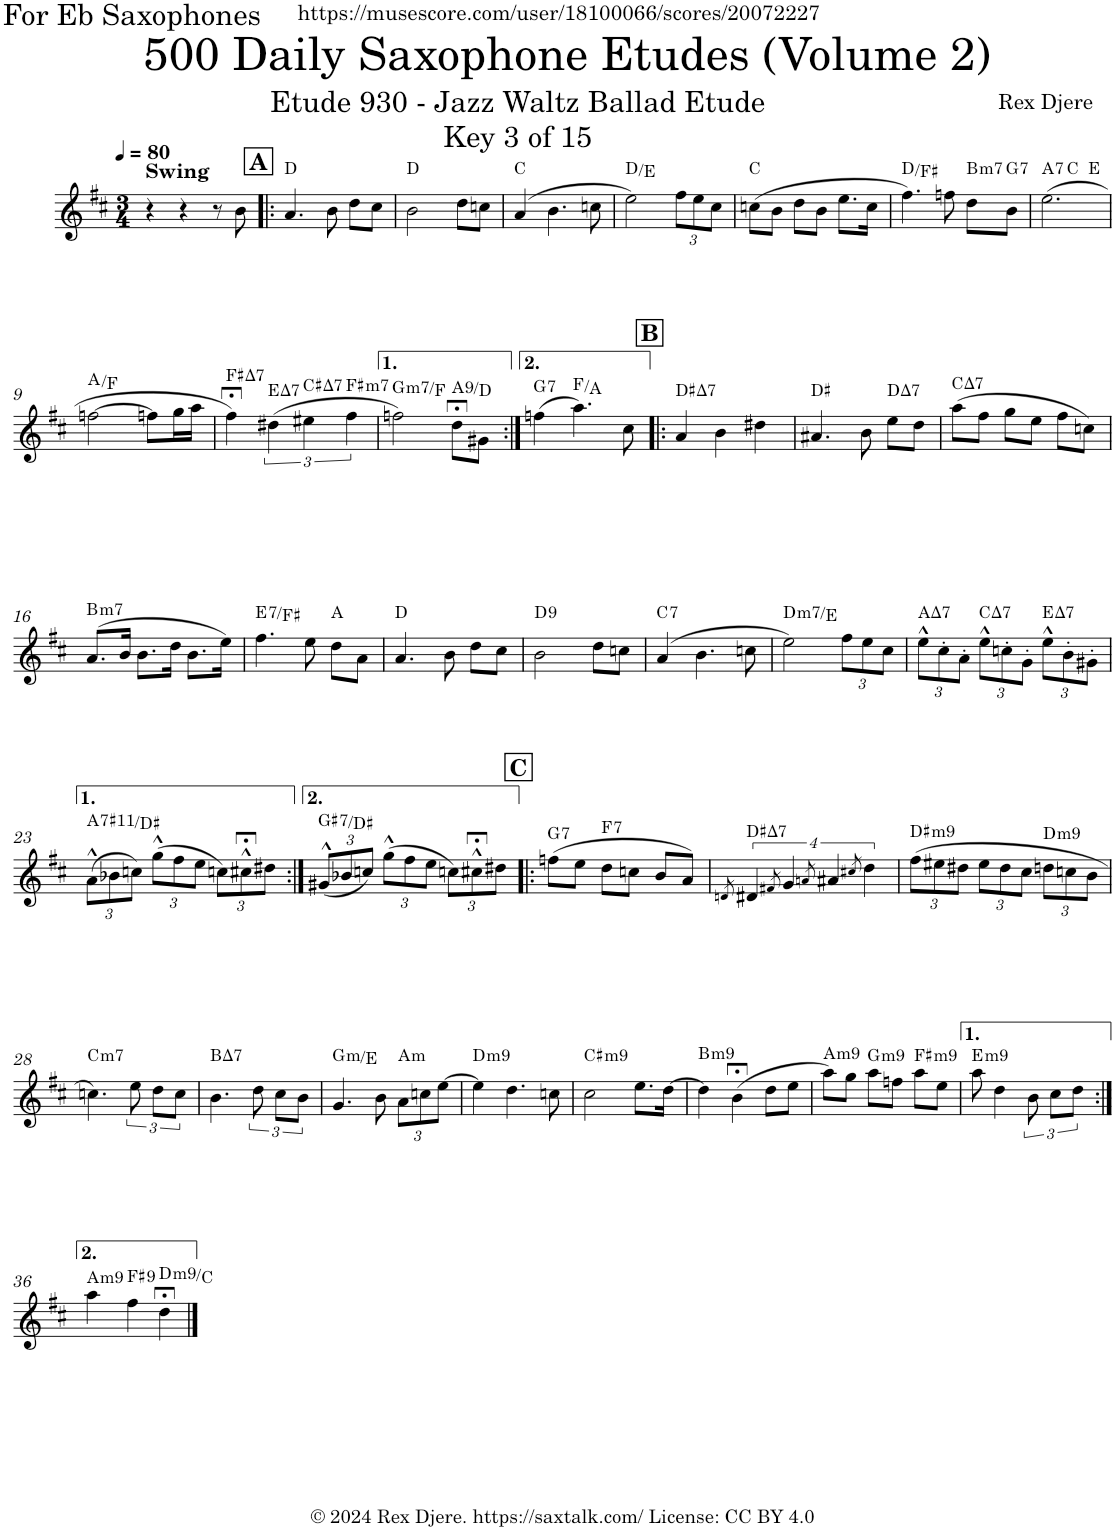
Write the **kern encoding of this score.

**kern	**harte
*part1	*part1
*staff1	*
*I"Alto Saxophone	*
*I'A. Sax.	*
*clefG2	*
*Trd5c9	*
*k[f#c#]	*
*M3/4	*
*MM80	*
=1	=1
!LO:TX:a:B:t=Swing	!
4r	.
4r	.
8r	.
8b\	.
!!LO:REH:place=s1:a:B:cj:fs=14:t=A
=2!|:	=2!|:
4.a/	D:maj
8b\	.
8dd\L	.
8cc#\J	.
=3	=3
2b\	D:maj
8dd\L	.
8ccn\J	.
=4	=4
(4a/	C:maj
4.b\	.
8ccn\	.
=5	=5
2ee\)	D:maj/2
*Xbrackettup	*
12ff#\L	.
12ee\	.
12cc#\J	.
=6	=6
(8ccn\L	C:maj
8b\J	.
8dd\L	.
8b\J	.
8.ee\L	.
16cc\Jk	.
=7	=7
4.ff#\)	D:maj/3
8ffn\	.
!	!LO:H:kt=m7
8dd\L	B:min7
!	!LO:H:kt=7
8b\J	G:7
=8	=8
!	!LO:H:kt=7
*^	*
*	*^	*
(2.ee\	4ryy	2ryy	A:7
.	2ryy	.	C:maj
.	.	4ryy	E:maj
*v	*v	*v	*
!!LO:LB:g=z
=9	=9
[2ffn\	A:maj/b6
8ffn\L]	.
16gg\L	.
16aa\JJ	.
=10	=10
!	!LO:H:kt=7
4ff#;<\)	F#:maj7
*brackettup	*
!	!LO:H:kt=7
(6dd#X\	E:maj7
!	!LO:H:kt=7
6ee#X\	C#:maj7
!	!LO:H:kt=m7
6ff#\	F#:min7
=11	=11
!	!LO:H:kt=m7
2ffn\)	G:min7/b7
!	!LO:H:kt=9
8dd;<\L	A:9/4
8g#X\J	.
=12:|!	=12:|!
!	!LO:H:kt=7
(4ffn\	G:7
4.aa\)	F:maj/3
8cc#\	.
!!LO:REH:place=s1:a:B:cj:fs=14:t=B
=13!|:	=13!|:
!	!LO:H:kt=7
4a/	D#:maj7
4b\	.
4dd#X\	.
=14	=14
4.a#X/	D#:maj
8b\	.
!	!LO:H:kt=7
8ee\L	D:maj7
8dd\J	.
=15	=15
!	!LO:H:kt=7
(8aa\L	C:maj7
8ff#\J	.
8gg\L	.
8ee\J	.
8ff#\L	.
8ccn\J)	.
!!LO:LB:g=z
=16	=16
!	!LO:H:kt=m7
(8.a/L	B:min7
16b/Jk	.
8.b\L	.
16dd\Jk	.
8.b\L	.
16ee\Jk)	.
=17	=17
!	!LO:H:kt=7
4.ff#\	E:7/2
8ee\	.
8dd\L	A:maj
8a\J	.
=18	=18
4.a/	D:maj
8b\	.
8dd\L	.
8cc#\J	.
=19	=19
!	!LO:H:kt=9
2b\	D:9
8dd\L	.
8ccn\J	.
=20	=20
!	!LO:H:kt=7
(4a/	C:7
4.b\	.
8ccn\	.
=21	=21
!	!LO:H:kt=m7
2ee\)	D:min7/2
*Xbrackettup	*
12ff#\L	.
12ee\	.
12cc#\J	.
=22	=22
!	!LO:H:kt=7
12ee^^\L	A:maj7
12cc#'\	.
12a'\J	.
!	!LO:H:kt=7
12ee^^\L	C:maj7
12ccn'\	.
12g'\J	.
!	!LO:H:kt=7
12ee^^\L	E:maj7
12b'\	.
12g#X'\J	.
!!LO:LB:g=z
=23	=23
!	!LO:H:kt=7
(12a^^\L	A:7(#11)/#4
12b-X\	.
12ccn\J)	.
(12gg^^\L	.
12ff#\	.
12ee\J	.
12ccn\L)	.
12cc#X;<^^\	.
12dd#X\J	.
=24:|!	=24:|!
!	!LO:H:kt=7
(12g#X^^/L	G#:7/5
12b-X/	.
12ccn/J)	.
(12gg^^\L	.
12ff#\	.
12ee\J	.
12ccn\L)	.
12cc#X;<^^\	.
12dd#X\J	.
!!LO:REH:place=s1:a:B:cj:fs=14:t=C
=25!|:	=25!|:
!	!LO:H:kt=7
(8ffn\L	G:7
8ee\J	.
!	!LO:H:kt=7
8dd\L	F:7
8ccn\J	.
8b/L	.
8a/J)	.
=26	=26
8qdn/	.
*brackettup	*
!	!LO:H:kt=7
16%3d#X/	D#:maj7
8qf#X/	.
16%3g/	.
8qan/	.
16%3a#X/	.
8qcc#X/	.
16%3dd\	.
=27	=27
*Xbrackettup	*
!	!LO:H:kt=m9
(12ff#\L	D#:min9
12ee#X\	.
12dd#X\J	.
12ee#\L	.
12dd#\	.
12cc#\J	.
!	!LO:H:kt=m9
12ddn\L	D:min9
12ccn\	.
12b\J	.
!!LO:LB:g=z
=28	=28
!	!LO:H:kt=m7
4.ccn\)	C:min7
8ee\	.
8dd\L	.
8cc\J	.
=29	=29
!	!LO:H:kt=7
4.b\	B:maj7
8dd\	.
8cc#\L	.
8b\J	.
=30	=30
!	!LO:H:kt=m
4.g/	G:min/6
8b\	.
!	!LO:H:kt=m
12a\L	A:min
12ccn\	.
[12ee\J	.
=31	=31
!	!LO:H:kt=m9
4ee\]	D:min9
4.dd\	.
8ccn\	.
=32	=32
!	!LO:H:kt=m9
2cc#\	C#:min9
8.ee\L	.
[16dd\Jk	.
=33	=33
!	!LO:H:kt=m9
4dd\]	B:min9
(4b;<\	.
8dd\L	.
8ee\J	.
=34	=34
!	!LO:H:kt=m9
8aa\L)	A:min9
8gg\J	.
!	!LO:H:kt=m9
8aa\L	G:min9
8ffn\J	.
!	!LO:H:kt=m9
8aa\L	F#:min9
8ee\J	.
=35	=35
!	!LO:H:kt=m9
8aa\	E:min9
4dd\	.
8b\	.
8cc#\L	.
8dd\J	.
!!LO:LB:g=z
=36:|!	=36:|!
!	!LO:H:kt=m9
4aa\	A:min9
!	!LO:H:kt=9
4ff#\	F#:9
!	!LO:H:kt=m9
4dd;<\	D:min9/b7
==	==
*-	*-
